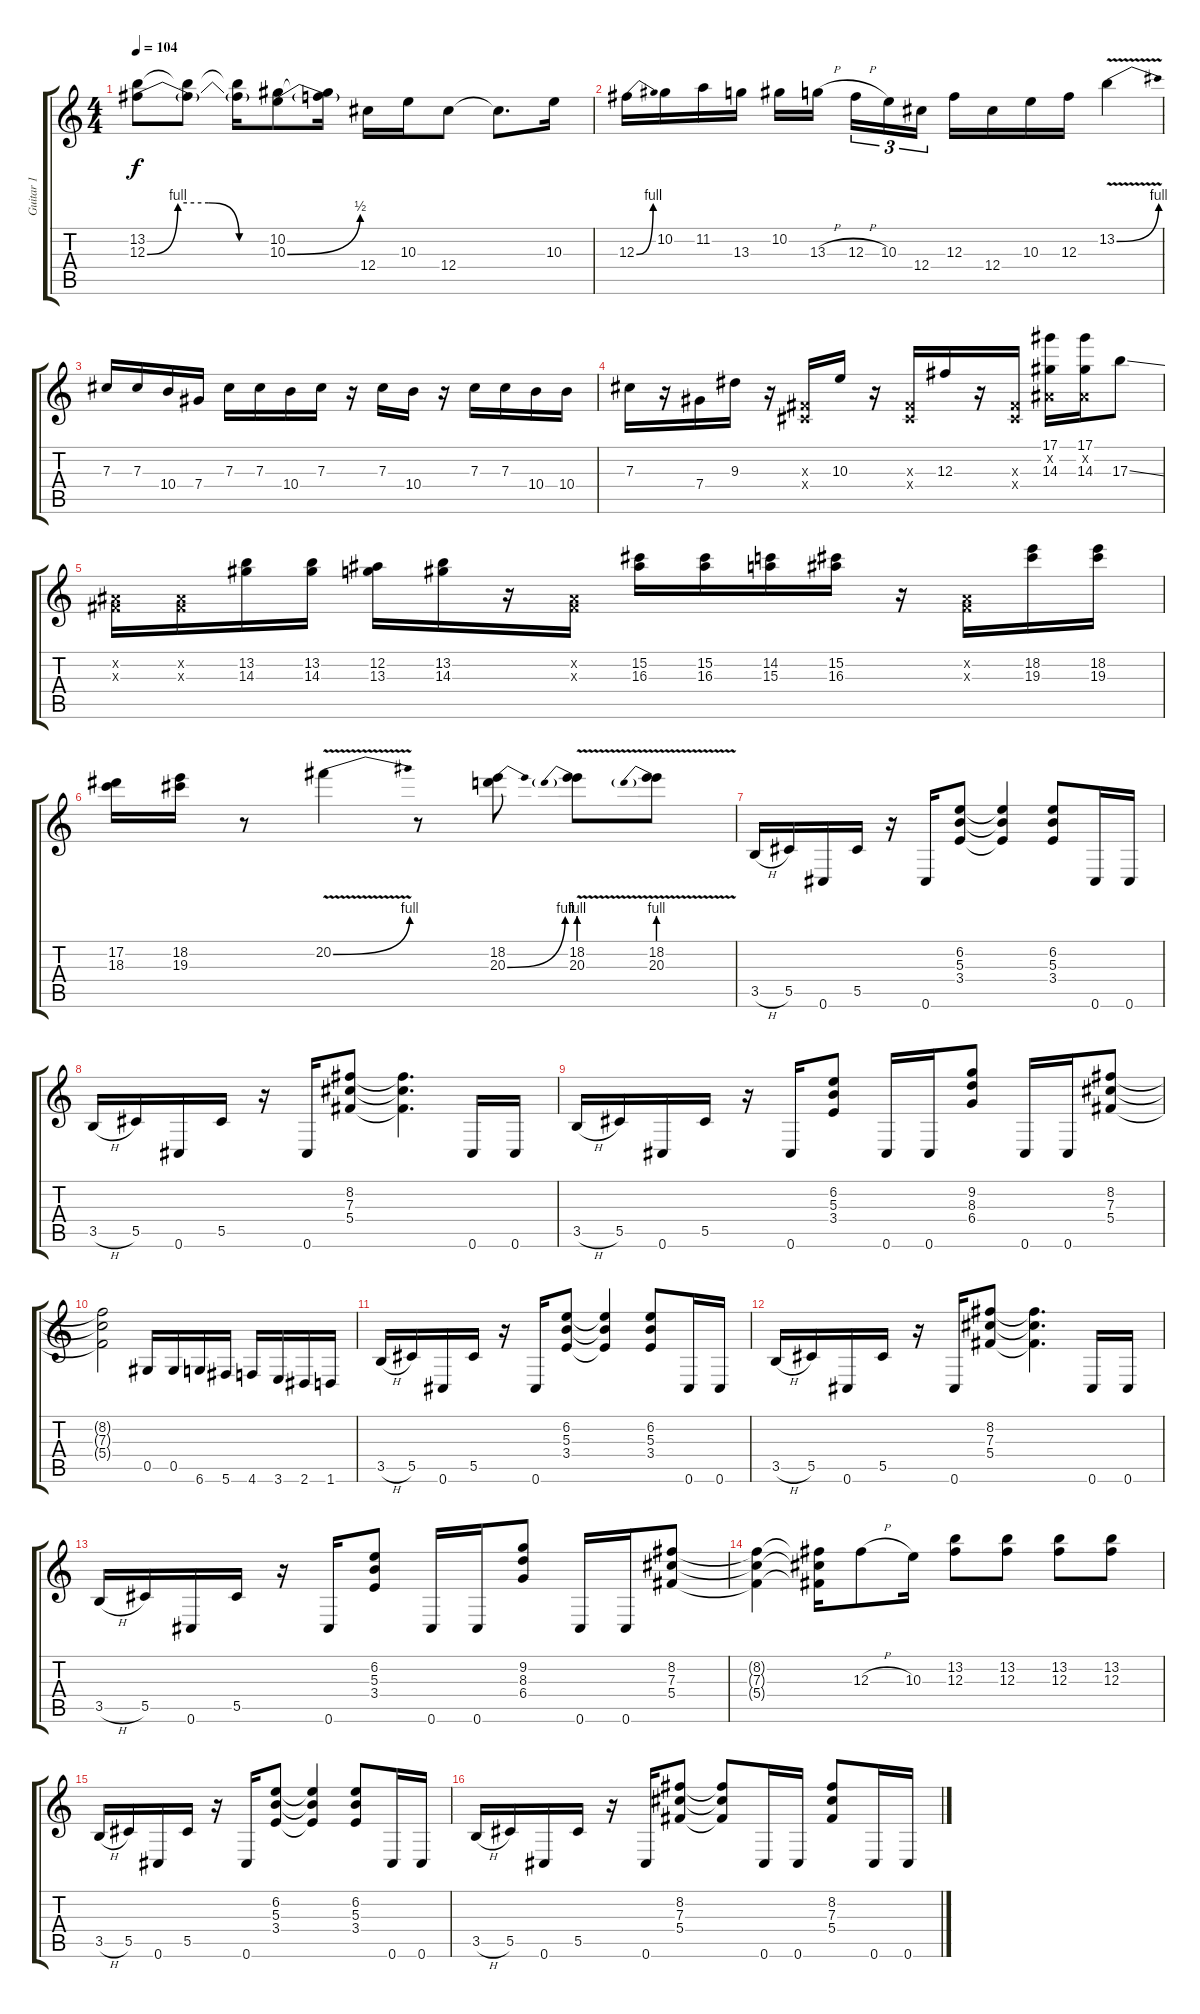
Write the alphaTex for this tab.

\track ("Guitar 1" "Guitar 1") {instrument overdrivenguitar}
\staff {score tabs}
\tuning (Eb4 Bb3 Gb3 Db3 Ab2 Db2) {hide}
\ts (4 4)
\tempo 104
\clef g2
\ks c
(13.2 12.3{be (custom 0 0 15 4 30 4 45 0 60 0)}).8{dy f} (13.2{t} 12.3{t}).8 (13.2{t} 12.3{t}).16 (10.2 10.3{be (bend 0 0 60 2)}).8 (10.2{t} 10.3{t}).16 12.4.16 10.3.16 12.4.8 12.4{t}.8{d} 10.3.16 |
12.3{be (bend 0 0 60 4)}.16 10.2.16 11.2.16 13.3.16 10.2.16 13.3{h}.16{beam splitsecondary} 12.3{h}.16{tu (3 2)} 10.3.16{tu (3 2)} 12.4.16{tu (3 2)} 12.3.16 12.4.16 10.3.16 12.3.16 13.2{be (bend 0 0 60 4) v}.4 |
7.3.16 7.3.16 10.4.16 7.4.16 7.3.16 7.3.16 10.4.16 7.3.16 r.16 7.3.16 10.4.16 r.16 7.3.16 7.3.16 10.4.16 10.4.16 |
7.3.16 r.16 7.4.16 9.3.16 r.16 (0.3{x} 0.4{x}).16 10.3.16 r.16 (0.3{x} 0.4{x}).16 12.3.16 r.16 (0.3{x} 0.4{x}).16 (17.1 0.2{x} 14.3).16 (17.1 0.2{x} 14.3).16 17.3{ss}.8 |
(0.2{x} 0.3{x}).16 (0.2{x} 0.3{x}).16 (13.2 14.3).16 (13.2 14.3).16 (12.2 13.3).16 (13.2 14.3).16 r.16 (0.2{x} 0.3{x}).16 (15.2 16.3).16 (15.2 16.3).16 (14.2 15.3).16 (15.2 16.3).16 r.16 (0.2{x} 0.3{x}).16 (18.2 19.3).16 (18.2 19.3).16 |
(17.2 18.3).16 (18.2 19.3).16 r.8 20.2{be (bend 0 0 60 4) v}.4 r.8 (18.2 20.3{be (bend 0 0 60 4)}).8 (18.2{v} 20.3{be (prebend 0 4 60 4) v}).8 (18.2{v} 20.3{be (prebend 0 4 60 4) v}).8 |
3.5{h}.16 5.5.16 0.6.16 5.5.16 r.16 0.6.16 (6.2 5.3 3.4).8 (6.2{t} 5.3{t} 3.4{t}).4 (6.2 5.3 3.4).8 0.6.16 0.6.16 |
3.5{h}.16 5.5.16 0.6.16 5.5.16 r.16 0.6.16 (8.2 7.3 5.4).8 (8.2{t} 7.3{t} 5.4{t}).4{d} 0.6.16 0.6.16 |
3.5{h}.16 5.5.16 0.6.16 5.5.16 r.16 0.6.16 (6.2 5.3 3.4).8 0.6.16 0.6.16 (9.2 8.3 6.4).8 0.6.16 0.6.16 (8.2 7.3 5.4).8 |
(8.2{t} 7.3{t} 5.4{t}).2 0.5.16 0.5.16 6.6.16 5.6.16 4.6.16 3.6.16 2.6.16 1.6.16 |
3.5{h}.16 5.5.16 0.6.16 5.5.16 r.16 0.6.16 (6.2 5.3 3.4).8 (6.2{t} 5.3{t} 3.4{t}).4 (6.2 5.3 3.4).8 0.6.16 0.6.16 |
3.5{h}.16 5.5.16 0.6.16 5.5.16 r.16 0.6.16 (8.2 7.3 5.4).8 (8.2{t} 7.3{t} 5.4{t}).4{d} 0.6.16 0.6.16 |
3.5{h}.16 5.5.16 0.6.16 5.5.16 r.16 0.6.16 (6.2 5.3 3.4).8 0.6.16 0.6.16 (9.2 8.3 6.4).8 0.6.16 0.6.16 (8.2 7.3 5.4).8 |
(8.2{t} 7.3{t} 5.4{t}).4 (8.2{t} 7.3{t} 5.4{t}).16 12.3{h}.8 10.3.16 (13.2 12.3).8 (13.2 12.3).8 (13.2 12.3).8 (13.2 12.3).8 |
3.5{h}.16 5.5.16 0.6.16 5.5.16 r.16 0.6.16 (6.2 5.3 3.4).8 (6.2{t} 5.3{t} 3.4{t}).4 (6.2 5.3 3.4).8 0.6.16 0.6.16 |
3.5{h}.16 5.5.16 0.6.16 5.5.16 r.16 0.6.16 (8.2 7.3 5.4).8 (8.2{t} 7.3{t} 5.4{t}).8 0.6.16 0.6.16 (8.2 7.3 5.4).8 0.6.16 0.6.16
